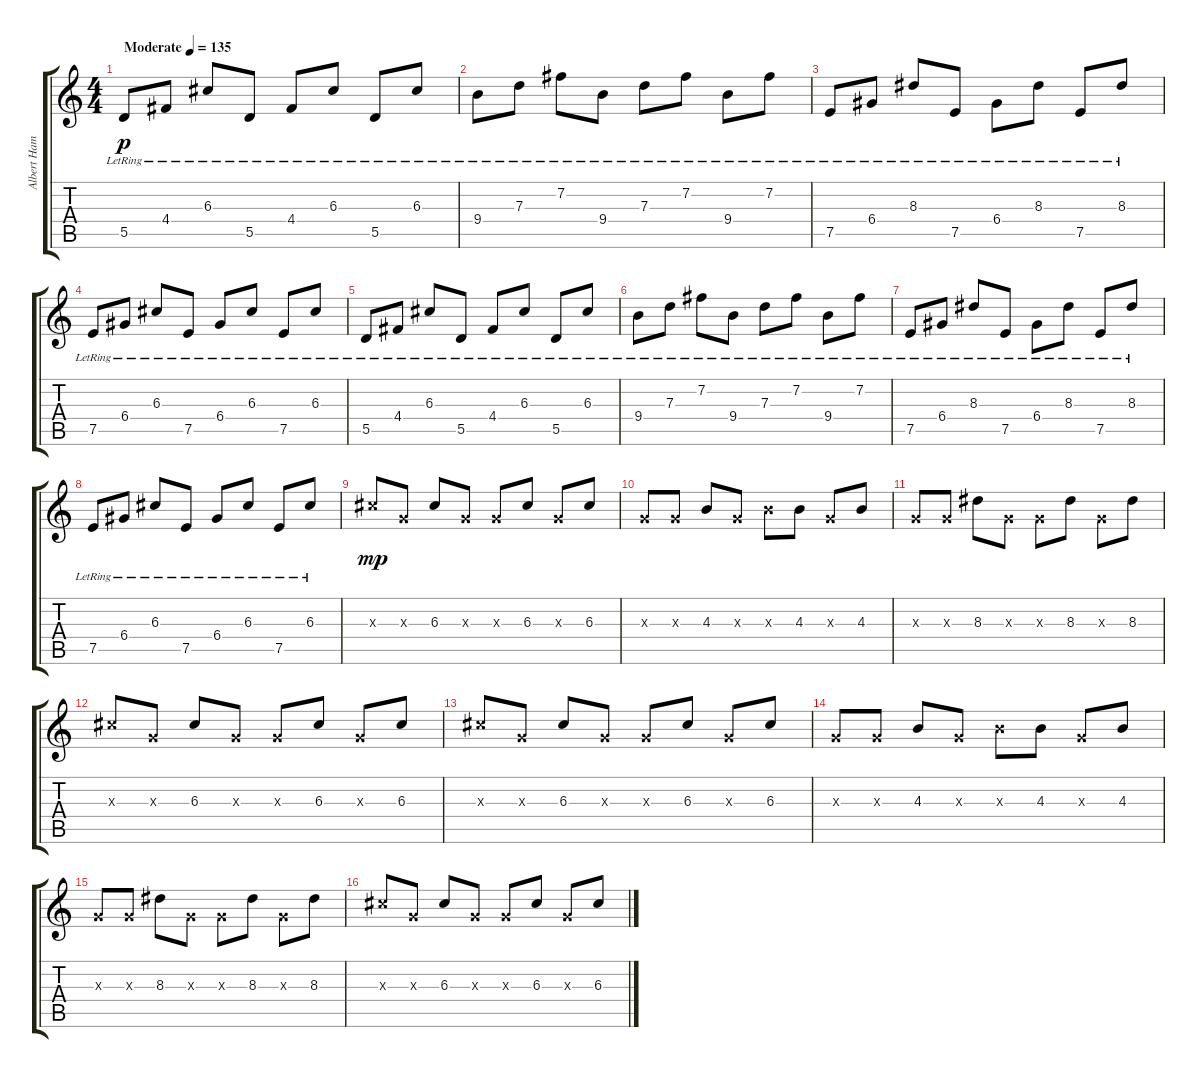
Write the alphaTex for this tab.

\track ("Albert Hammond Jr. " "Albert Ham") {instrument overdrivenguitar}
\staff {score tabs}
\tuning (E4 B3 G3 D3 A2 E2) {hide}
\ts (4 4)
\tempo (135 "Moderate")
\clef g2
\ks c
5.5{lr}.8{dy p instrument overdrivenguitar} 4.4{lr}.8 6.3{lr}.8 5.5{lr}.8 4.4{lr}.8 6.3{lr}.8 5.5{lr}.8 6.3{lr}.8 |
9.4{lr}.8 7.3{lr}.8 7.2{lr}.8 9.4{lr}.8 7.3{lr}.8 7.2{lr}.8 9.4{lr}.8 7.2{lr}.8 |
7.5{lr}.8 6.4{lr}.8 8.3{lr}.8 7.5{lr}.8 6.4{lr}.8 8.3{lr}.8 7.5{lr}.8 8.3{lr}.8 |
7.5{lr}.8 6.4{lr}.8 6.3{lr}.8 7.5{lr}.8 6.4{lr}.8 6.3{lr}.8 7.5{lr}.8 6.3{lr}.8 |
5.5{lr}.8 4.4{lr}.8 6.3{lr}.8 5.5{lr}.8 4.4{lr}.8 6.3{lr}.8 5.5{lr}.8 6.3{lr}.8 |
9.4{lr}.8 7.3{lr}.8 7.2{lr}.8 9.4{lr}.8 7.3{lr}.8 7.2{lr}.8 9.4{lr}.8 7.2{lr}.8 |
7.5{lr}.8 6.4{lr}.8 8.3{lr}.8 7.5{lr}.8 6.4{lr}.8 8.3{lr}.8 7.5{lr}.8 8.3{lr}.8 |
7.5{lr}.8 6.4{lr}.8 6.3{lr}.8 7.5{lr}.8 6.4{lr}.8 6.3{lr}.8 7.5{lr}.8 6.3{lr}.8 |
6.3{x}.8{dy mp} 0.3{x}.8 6.3.8 0.3{x}.8 0.3{x}.8 6.3.8 0.3{x}.8 6.3.8 |
0.3{x}.8 0.3{x}.8 4.3.8 0.3{x}.8 4.3{x}.8 4.3.8 0.3{x}.8 4.3.8 |
0.3{x}.8 0.3{x}.8 8.3.8 0.3{x}.8 0.3{x}.8 8.3.8 0.3{x}.8 8.3.8 |
6.3{x}.8 0.3{x}.8 6.3.8 0.3{x}.8 0.3{x}.8 6.3.8 0.3{x}.8 6.3.8 |
6.3{x}.8 0.3{x}.8 6.3.8 0.3{x}.8 0.3{x}.8 6.3.8 0.3{x}.8 6.3.8 |
0.3{x}.8 0.3{x}.8 4.3.8 0.3{x}.8 4.3{x}.8 4.3.8 0.3{x}.8 4.3.8 |
0.3{x}.8 0.3{x}.8 8.3.8 0.3{x}.8 0.3{x}.8 8.3.8 0.3{x}.8 8.3.8 |
6.3{x}.8 0.3{x}.8 6.3.8 0.3{x}.8 0.3{x}.8 6.3.8 0.3{x}.8 6.3.8
